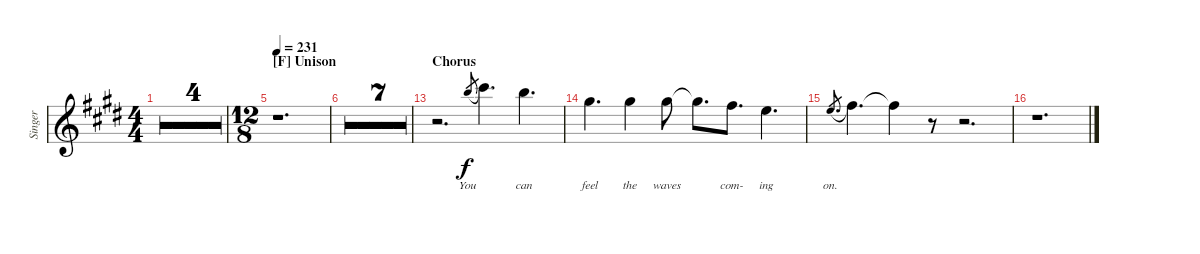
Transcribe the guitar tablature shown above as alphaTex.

\defaultSystemsLayout 4
\bracketExtendMode groupsimilarinstruments
\otherSystemsTrackNameOrientation horizontal
\track ("Vocals" "Singer") {multiBarRest instrument voiceoohs}
\staff {score}
\tuning (E4 B3 G3 D3 A2 E2)
\ts (4 4)
\tempo 124
\clef g2
\ks c#minor
r.1{dy f} |
r.1 |
r.1 |
r.1 |
\ts (12 8)
\section ("F" "Unison")
\tempo 231
r.1{d} |
r.1{d} |
r.1{d} |
r.1{d} |
r.1{d} |
r.1{d} |
r.1{d} |
r.1{d} |
\section ("" "Chorus")
r.2{d} 19.1{acc forcenatural}.8{lyrics (0 "You") lyrics (1 "") lyrics (2 "") lyrics (3 "") lyrics (4 "") gr legatoorigin} 21.1{acc #}.4{d} 19.1{acc forcenatural}.4{d lyrics (0 "can") lyrics (1 "") lyrics (2 "") lyrics (3 "") lyrics (4 "")} |
16.1{acc #}.4{d lyrics (0 "feel") lyrics (1 "") lyrics (2 "") lyrics (3 "") lyrics (4 "")} 16.1{acc #}.4{lyrics (0 "the") lyrics (1 "") lyrics (2 "") lyrics (3 "") lyrics (4 "")} 16.1{acc #}.8{lyrics (0 "waves") lyrics (1 "") lyrics (2 "") lyrics (3 "") lyrics (4 "")} 16.1{t acc #}.8{d} 14.1{acc #}.8{d lyrics (0 "com-") lyrics (1 "") lyrics (2 "") lyrics (3 "") lyrics (4 "")} 12.1{acc forcenatural}.4{d lyrics (0 "ing") lyrics (1 "") lyrics (2 "") lyrics (3 "") lyrics (4 "")} |
12.1{acc forcenatural}.8{d lyrics (0 "on.") lyrics (1 "") lyrics (2 "") lyrics (3 "") lyrics (4 "") gr legatoorigin} 14.1{acc #}.4{d} 14.1{t acc #}.4 r.8 r.2{d} |
r.1{d}
